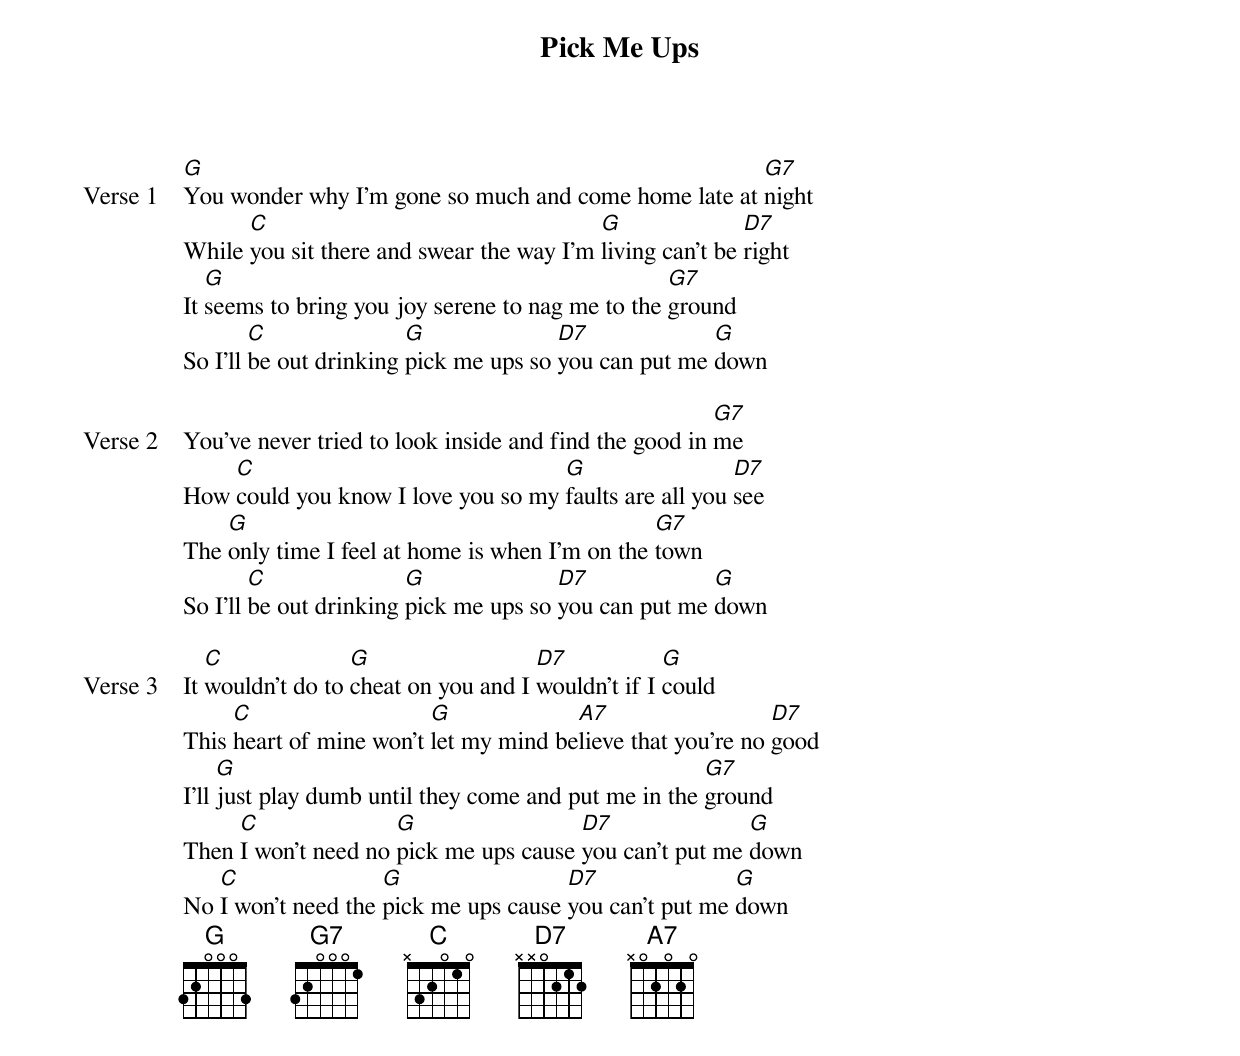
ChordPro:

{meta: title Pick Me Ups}
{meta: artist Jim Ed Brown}
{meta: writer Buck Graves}

{start_of_verse: Verse 1}
[G]You wonder why I'm gone so much and come home late at [G7]night
While [C]you sit there and swear the way I'm [G]living can't be [D7]right
It [G]seems to bring you joy serene to nag me to the [G7]ground
So I'll [C]be out drinking [G]pick me ups so [D7]you can put me [G]down
{end_of_verse}

{start_of_verse: Verse 2}
You've never tried to look inside and find the good in [G7]me
How [C]could you know I love you so my [G]faults are all you [D7]see
The [G]only time I feel at home is when I'm on the [G7]town
So I'll [C]be out drinking [G]pick me ups so [D7]you can put me [G]down
{end_of_verse}

{start_of_verse: Verse 3}
It [C]wouldn't do to [G]cheat on you and I [D7]wouldn't if I [G]could
This [C]heart of mine won't [G]let my mind be[A7]lieve that you're no [D7]good
I'll [G]just play dumb until they come and put me in the [G7]ground
Then [C]I won't need no [G]pick me ups cause [D7]you can't put me [G]down
No [C]I won't need the [G]pick me ups cause [D7]you can't put me [G]down
{end_of_verse}
